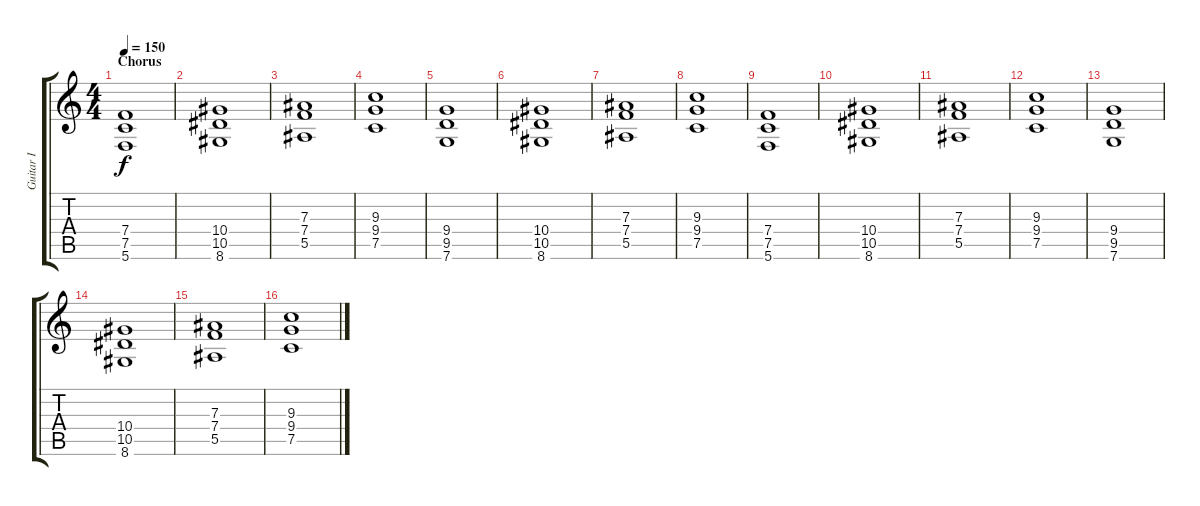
\track ("Guitar I" "Guitar I") {instrument distortionguitar}
\staff {score tabs}
\tuning (C4 G3 Eb3 Bb2 F2 C2) {hide}
\ts (4 4)
\section ("" "Chorus")
\tempo 150
\clef g2
\ks c
(7.4 7.5 5.6).1{dy f} |
(10.4 10.5 8.6).1 |
(7.3 7.4 5.5).1 |
(9.3 9.4 7.5).1 |
(9.4 9.5 7.6).1 |
(10.4 10.5 8.6).1 |
(7.3 7.4 5.5).1 |
(9.3 9.4 7.5).1 |
(7.4 7.5 5.6).1 |
(10.4 10.5 8.6).1 |
(7.3 7.4 5.5).1 |
(9.3 9.4 7.5).1 |
(9.4 9.5 7.6).1 |
(10.4 10.5 8.6).1 |
(7.3 7.4 5.5).1 |
(9.3 9.4 7.5).1
